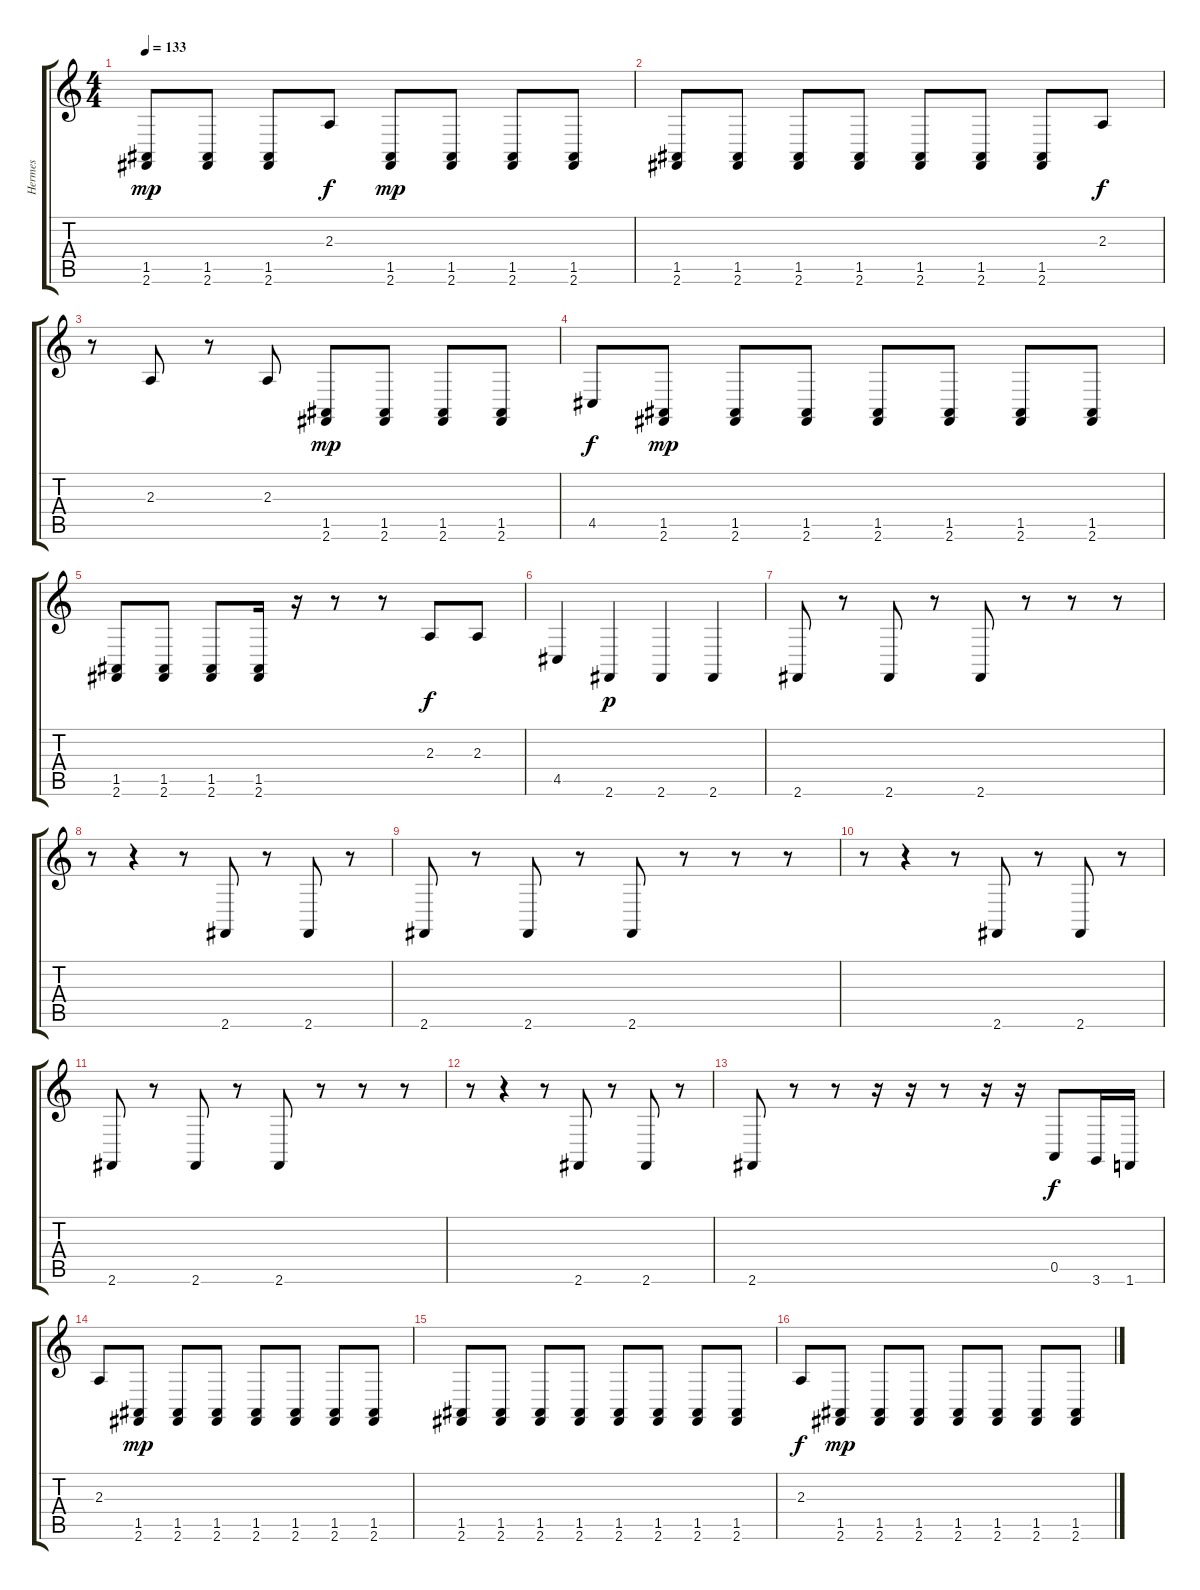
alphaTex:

\track ("Hermes" "Hermes") {instrument melodictom}
\staff {score tabs}
\tuning (E4 B3 G3 D3 A2 E2) {hide}
\ts (4 4)
\tempo 133
\clef g2
\ks c
(1.5 2.6).8{dy mp} (1.5 2.6).8 (1.5 2.6).8 2.3.8{dy f} (1.5 2.6).8{dy mp} (1.5 2.6).8 (1.5 2.6).8 (1.5 2.6).8 |
(1.5 2.6).8 (1.5 2.6).8 (1.5 2.6).8 (1.5 2.6).8 (1.5 2.6).8 (1.5 2.6).8 (1.5 2.6).8 2.3.8{dy f} |
r.8 2.3.8 r.8 2.3.8 (1.5 2.6).8{dy mp} (1.5 2.6).8 (1.5 2.6).8 (1.5 2.6).8 |
4.5.8{dy f} (1.5 2.6).8{dy mp} (1.5 2.6).8 (1.5 2.6).8 (1.5 2.6).8 (1.5 2.6).8 (1.5 2.6).8 (1.5 2.6).8 |
(1.5 2.6).8 (1.5 2.6).8 (1.5 2.6).8 (1.5 2.6).16 r.16 r.8 r.8 2.3.8{dy f} 2.3.8 |
4.5.4 2.6.4{dy p} 2.6.4 2.6.4 |
2.6.8 r.8 2.6.8 r.8 2.6.8 r.8 r.8 r.8 |
r.8 r.4 r.8 2.6.8 r.8 2.6.8 r.8 |
2.6.8 r.8 2.6.8 r.8 2.6.8 r.8 r.8 r.8 |
r.8 r.4 r.8 2.6.8 r.8 2.6.8 r.8 |
2.6.8 r.8 2.6.8 r.8 2.6.8 r.8 r.8 r.8 |
r.8 r.4 r.8 2.6.8 r.8 2.6.8 r.8 |
2.6.8 r.8 r.8 r.16 r.16 r.8 r.16 r.16 0.5.8{dy f} 3.6.16 1.6.16 |
2.3.8 (1.5 2.6).8{dy mp} (1.5 2.6).8 (1.5 2.6).8 (1.5 2.6).8 (1.5 2.6).8 (1.5 2.6).8 (1.5 2.6).8 |
(1.5 2.6).8 (1.5 2.6).8 (1.5 2.6).8 (1.5 2.6).8 (1.5 2.6).8 (1.5 2.6).8 (1.5 2.6).8 (1.5 2.6).8 |
2.3.8{dy f} (1.5 2.6).8{dy mp} (1.5 2.6).8 (1.5 2.6).8 (1.5 2.6).8 (1.5 2.6).8 (1.5 2.6).8 (1.5 2.6).8
